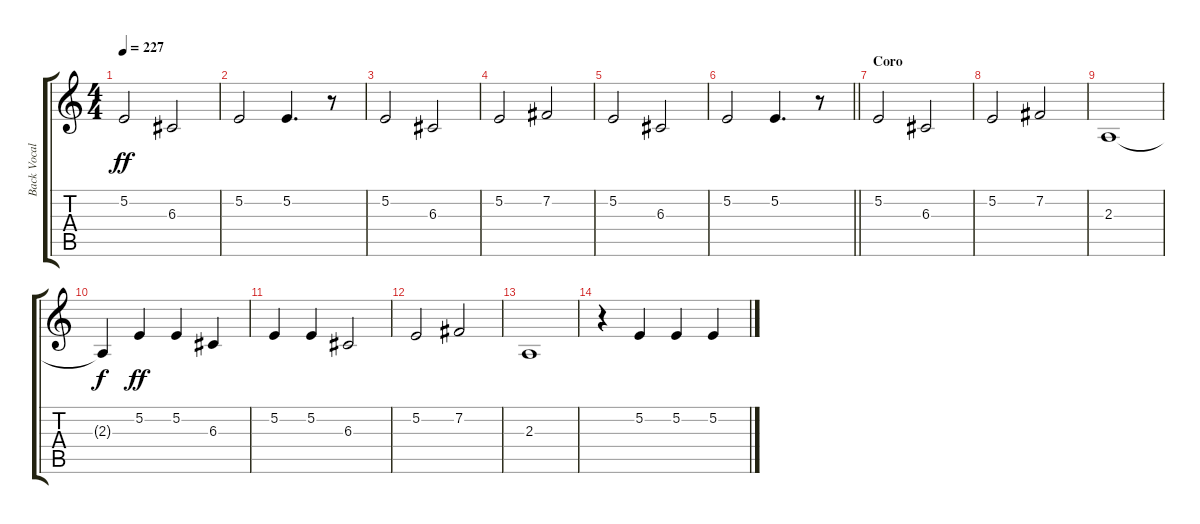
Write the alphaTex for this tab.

\track ("Back Vocals" "Back Vocal") {instrument altosax}
\staff {score tabs}
\tuning (E4 B3 G3 D3 A2 E2) {hide}
\ts (4 4)
\tempo 227
\clef g2
\ks c
5.2.2{dy ff} 6.3.2 |
5.2.2 5.2.4{d} r.8 |
5.2.2 6.3.2 |
5.2.2 7.2.2 |
5.2.2 6.3.2 |
\barLineRight lightlight
5.2.2 5.2.4{d} r.8 |
\section ("" "Coro")
5.2.2 6.3.2 |
5.2.2 7.2.2 |
2.3.1 |
2.3{t}.4{dy f} 5.2.4{dy ff} 5.2.4 6.3.4 |
5.2.4 5.2.4 6.3.2 |
5.2.2 7.2.2 |
2.3.1 |
r.4 5.2.4 5.2.4 5.2.4
